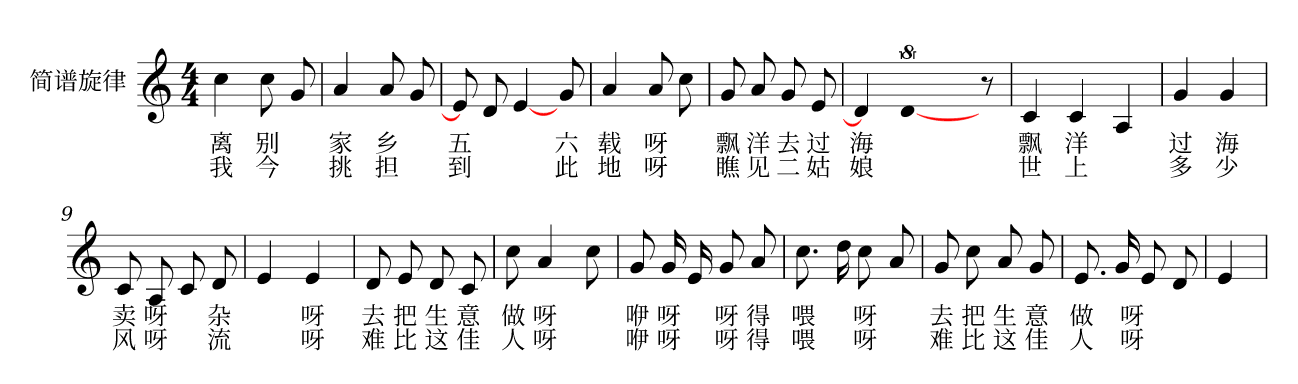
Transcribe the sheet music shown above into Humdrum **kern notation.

**kern	**text	**text
*part1	*part1	*part1
*staff1	*staff1	*staff1
*I"简谱旋律	*	*
*k[]	*	*
*M4/4	*	*
=1	=1	=1
4cc	离	我
8cc	别	今
8g	.	.
=2	=2	=2
4a	家	挑
8a	乡	担
8g	.	.
=3	=3	=3
8e]	五	到
8d	.	.
[4e	.	.
8g	六	此
=4	=4	=4
4a	载	地
8a	呀	呀
8cc	.	.
=5	=5	=5
8g	飘	瞧
8a	洋	见
8g	去	二
8e	过	姑
=6	=6	=6
4d]	海	娘
!LO:N:vis=2	!	!
[8%5d	.	.
8r	.	.
=7	=7	=7
4c	飘	世
4c	洋	上
4A	.	.
=8	=8	=8
4g	过	多
4g	海	少
=9	=9	=9
8c	卖	风
8A	呀	呀
8c	.	.
8d	杂	流
=10	=10	=10
4e	.	.
4e	呀	呀
=11	=11	=11
8d	去	难
8e	把	比
8d	生	这
8c	意	佳
=12	=12	=12
8cc	做	人
4a	呀	呀
8cc	.	.
=13	=13	=13
8g	咿	咿
16g	呀	呀
16e	.	.
8g	呀	呀
8a	得	得
=14	=14	=14
8.cc	喂	喂
16dd	.	.
8cc	呀	呀
8a	.	.
=15	=15	=15
8g	去	难
8cc	把	比
8a	生	这
8g	意	佳
=16	=16	=16
8.e	做	人
16g	.	.
8e	呀	呀
8d	.	.
=17	=17	=17
4e	.	.
=	=	=
*-	*-	*-
